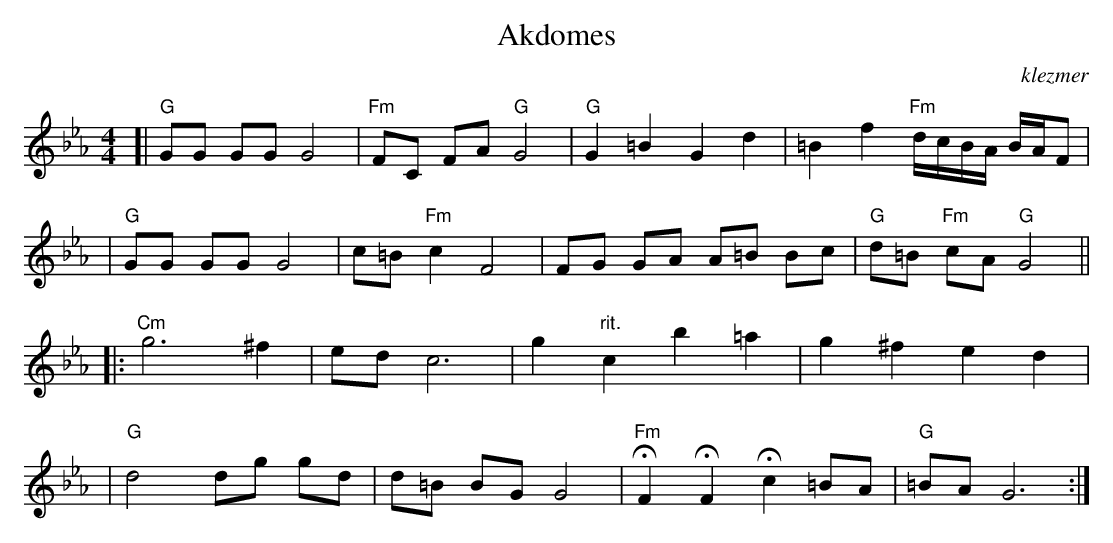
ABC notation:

X:1
T: Akdomes
O:klezmer
M: 4/4
L: 1/8
K: Gphr
[| "G"GG GG G4 | "Fm"FC FA "G"G4 | "G"G2 =B2 G2 d2 | =B2 f2 "Fm"d/c/B/A/ B/A/F |
|  "G"GG GG G4 | c=B "Fm"c2 F4 | FG GA A=B Bc | "G"d=B "Fm"cA "G"G4 ||
|: "Cm"g6 ^f2 | ed c6 | g2 "rit."c2 b2 =a2 | g2 ^f2 e2 d2 |
| "G"d4 dg gd  | d=B BG G4 | "Fm"HF2 HF2 Hc2 =BA | "G"=BA G6 :|
